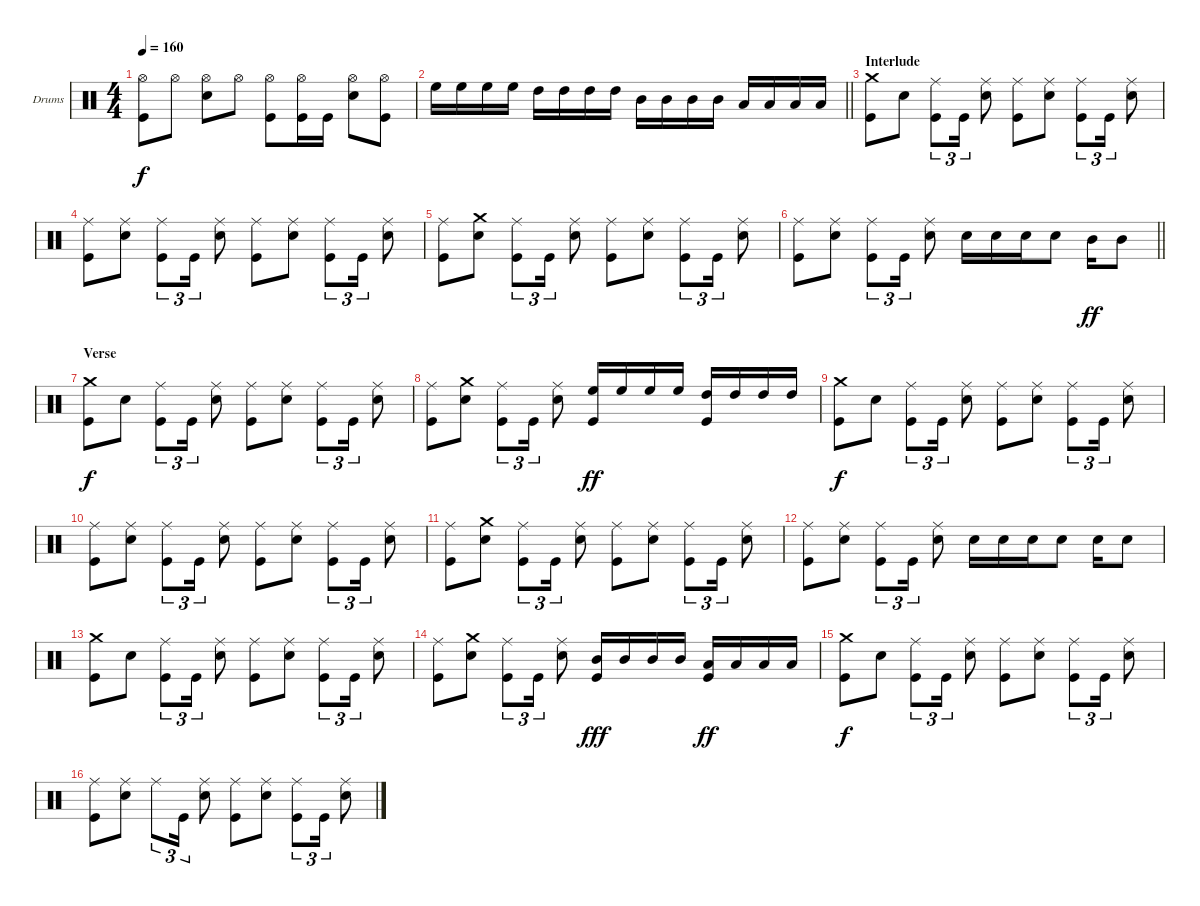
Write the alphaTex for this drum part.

\bracketExtendMode groupsimilarinstruments
\firstSystemTrackNameOrientation horizontal
\otherSystemsTrackNameOrientation horizontal
\track ("Drums" "Drums") {instrument percussion}
\staff {score}
\articulation defaults
\ts (4 4)
\tempo 160
\clef neutral
\ks c
("Hi-Hat (open)" "Kick (hit)").8{dy f} "Hi-Hat (open)".8 ("Hi-Hat (open)" "Snare (hit) 2").8 "Hi-Hat (open)".8 ("Hi-Hat (open)" "Kick (hit)").8 ("Hi-Hat (open)" "Kick (hit)").16 "Kick (hit)".16 ("Hi-Hat (open)" "Snare (hit) 2").8 ("Hi-Hat (open)" "Kick (hit)").8 |
\barLineRight lightlight "High Floor Tom (hit)".16 "High Floor Tom (hit)".16 "High Floor Tom (hit)".16 "High Floor Tom (hit)".16 "High Tom (hit)".16 "High Tom (hit)".16 "High Tom (hit)".16 "High Tom (hit)".16 "Mid Tom (hit)".16 "Mid Tom (hit)".16 "Mid Tom (hit)".16 "Mid Tom (hit)".16 "Low Tom (hit)".16 "Low Tom (hit)".16 "Low Tom (hit)".16 "Low Tom (hit)".16
|
\section ("" "Interlude")
("Kick (hit)" "Crash medium (hit)").8 "Snare (hit) 2".8 ("Kick (hit)" "Ride (middle)").8{tu (3 2)} "Kick (hit)".16{tu (3 2)} ("Ride (middle)" "Snare (hit) 2").8 ("Ride (middle)" "Kick (hit)").8 ("Ride (middle)" "Snare (hit) 2").8 ("Ride (middle)" "Kick (hit)").8{tu (3 2)} "Kick (hit)".16{tu (3 2)} ("Ride (middle)" "Snare (hit) 2").8 |
("Ride (middle)" "Kick (hit)").8 ("Ride (middle)" "Snare (hit) 2").8 ("Kick (hit)" "Ride (middle)").8{tu (3 2)} "Kick (hit)".16{tu (3 2)} ("Ride (middle)" "Snare (hit) 2").8 ("Ride (middle)" "Kick (hit)").8 ("Ride (middle)" "Snare (hit) 2").8 ("Kick (hit)" "Ride (middle)").8{tu (3 2)} "Kick (hit)".16{tu (3 2)} ("Ride (middle)" "Snare (hit) 2").8 |
("Ride (middle)" "Kick (hit)").8 ("Crash medium (hit)" "Snare (hit) 2").8 ("Kick (hit)" "Ride (middle)").8{tu (3 2)} "Kick (hit)".16{tu (3 2)} ("Ride (middle)" "Snare (hit) 2").8 ("Ride (middle)" "Kick (hit)").8 ("Ride (middle)" "Snare (hit) 2").8 ("Kick (hit)" "Ride (middle)").8{tu (3 2)} "Kick (hit)".16{tu (3 2)} ("Ride (middle)" "Snare (hit) 2").8 |
\barLineRight lightlight
("Ride (middle)" "Kick (hit)").8 ("Ride (middle)" "Snare (hit) 2").8 ("Kick (hit)" "Ride (middle)").8{tu (3 2)} "Kick (hit)".16{tu (3 2)} ("Ride (middle)" "Snare (hit) 2").8 "Snare (hit) 2".16 "Snare (hit) 2".16 "Snare (hit) 2".16 "Snare (hit) 2".8 "Mid Tom (hit)".16{dy ff} "Mid Tom (hit)".8 |
\section ("" "Verse")
("Crash medium (hit)" "Kick (hit)").8{dy f} "Snare (hit) 2".8 ("Kick (hit)" "Ride (middle)").8{tu (3 2)} "Kick (hit)".16{tu (3 2)} ("Ride (middle)" "Snare (hit) 2").8 ("Ride (middle)" "Kick (hit)").8 ("Ride (middle)" "Snare (hit) 2").8 ("Kick (hit)" "Ride (middle)").8{tu (3 2)} "Kick (hit)".16{tu (3 2)} ("Ride (middle)" "Snare (hit) 2").8 |
("Ride (middle)" "Kick (hit)").8 ("Crash medium (hit)" "Snare (hit) 2").8 ("Kick (hit)" "Ride (middle)").8{tu (3 2)} "Kick (hit)".16{tu (3 2)} ("Ride (middle)" "Snare (hit) 2").8 ("Kick (hit)" "High Floor Tom (hit)").16{dy ff} "High Floor Tom (hit)".16 "High Floor Tom (hit)".16 "High Floor Tom (hit)".16 ("Kick (hit)" "High Tom (hit)").16 "High Tom (hit)".16 "High Tom (hit)".16 "High Tom (hit)".16 |
("Crash medium (hit)" "Kick (hit)").8{dy f} "Snare (hit) 2".8 ("Kick (hit)" "Ride (middle)").8{tu (3 2)} "Kick (hit)".16{tu (3 2)} ("Ride (middle)" "Snare (hit) 2").8 ("Ride (middle)" "Kick (hit)").8 ("Ride (middle)" "Snare (hit) 2").8 ("Kick (hit)" "Ride (middle)").8{tu (3 2)} "Kick (hit)".16{tu (3 2)} ("Ride (middle)" "Snare (hit) 2").8 |
("Ride (middle)" "Kick (hit)").8 ("Ride (middle)" "Snare (hit) 2").8 ("Kick (hit)" "Ride (middle)").8{tu (3 2)} "Kick (hit)".16{tu (3 2)} ("Ride (middle)" "Snare (hit) 2").8 ("Ride (middle)" "Kick (hit)").8 ("Ride (middle)" "Snare (hit) 2").8 ("Kick (hit)" "Ride (middle)").8{tu (3 2)} "Kick (hit)".16{tu (3 2)} ("Ride (middle)" "Snare (hit) 2").8 |
("Ride (middle)" "Kick (hit)").8 ("Crash medium (hit)" "Snare (hit) 2").8 ("Kick (hit)" "Ride (middle)").8{tu (3 2)} "Kick (hit)".16{tu (3 2)} ("Ride (middle)" "Snare (hit) 2").8 ("Ride (middle)" "Kick (hit)").8 ("Ride (middle)" "Snare (hit) 2").8 ("Kick (hit)" "Ride (middle)").8{tu (3 2)} "Kick (hit)".16{tu (3 2)} ("Ride (middle)" "Snare (hit) 2").8 |
("Ride (middle)" "Kick (hit)").8 ("Ride (middle)" "Snare (hit) 2").8 ("Kick (hit)" "Ride (middle)").8{tu (3 2)} "Kick (hit)".16{tu (3 2)} ("Ride (middle)" "Snare (hit) 2").8 "Snare (hit) 2".16 "Snare (hit) 2".16 "Snare (hit) 2".16 "Snare (hit) 2".8 "Snare (hit) 2".16 "Snare (hit) 2".8 |
("Kick (hit)" "Crash medium (hit)").8 "Snare (hit) 2".8 ("Kick (hit)" "Ride (middle)").8{tu (3 2)} "Kick (hit)".16{tu (3 2)} ("Ride (middle)" "Snare (hit) 2").8 ("Ride (middle)" "Kick (hit)").8 ("Ride (middle)" "Snare (hit) 2").8 ("Kick (hit)" "Ride (middle)").8{tu (3 2)} "Kick (hit)".16{tu (3 2)} ("Ride (middle)" "Snare (hit) 2").8 |
("Ride (middle)" "Kick (hit)").8 ("Crash medium (hit)" "Snare (hit) 2").8 ("Kick (hit)" "Ride (middle)").8{tu (3 2)} "Kick (hit)".16{tu (3 2)} ("Ride (middle)" "Snare (hit) 2").8 ("Kick (hit)" "Mid Tom (hit)").16{dy fff} "Mid Tom (hit)".16 "Mid Tom (hit)".16 "Mid Tom (hit)".16 ("Low Tom (hit)" "Kick (hit)").16{dy ff} "Low Tom (hit)".16 "Low Tom (hit)".16 "Low Tom (hit)".16 |
("Crash medium (hit)" "Kick (hit)").8{dy f} "Snare (hit) 2".8 ("Kick (hit)" "Ride (middle)").8{tu (3 2)} "Kick (hit)".16{tu (3 2)} ("Ride (middle)" "Snare (hit) 2").8 ("Ride (middle)" "Kick (hit)").8 ("Ride (middle)" "Snare (hit) 2").8 ("Kick (hit)" "Ride (middle)").8{tu (3 2)} "Kick (hit)".16{tu (3 2)} ("Ride (middle)" "Snare (hit) 2").8 |
("Ride (middle)" "Kick (hit)").8 ("Ride (middle)" "Snare (hit) 2").8 "Ride (middle)".8{tu (3 2)} "Kick (hit)".16{tu (3 2)} ("Ride (middle)" "Snare (hit) 2").8 ("Ride (middle)" "Kick (hit)").8 ("Ride (middle)" "Snare (hit) 2").8 ("Kick (hit)" "Ride (middle)").8{tu (3 2)} "Kick (hit)".16{tu (3 2)} ("Ride (middle)" "Snare (hit) 2").8
